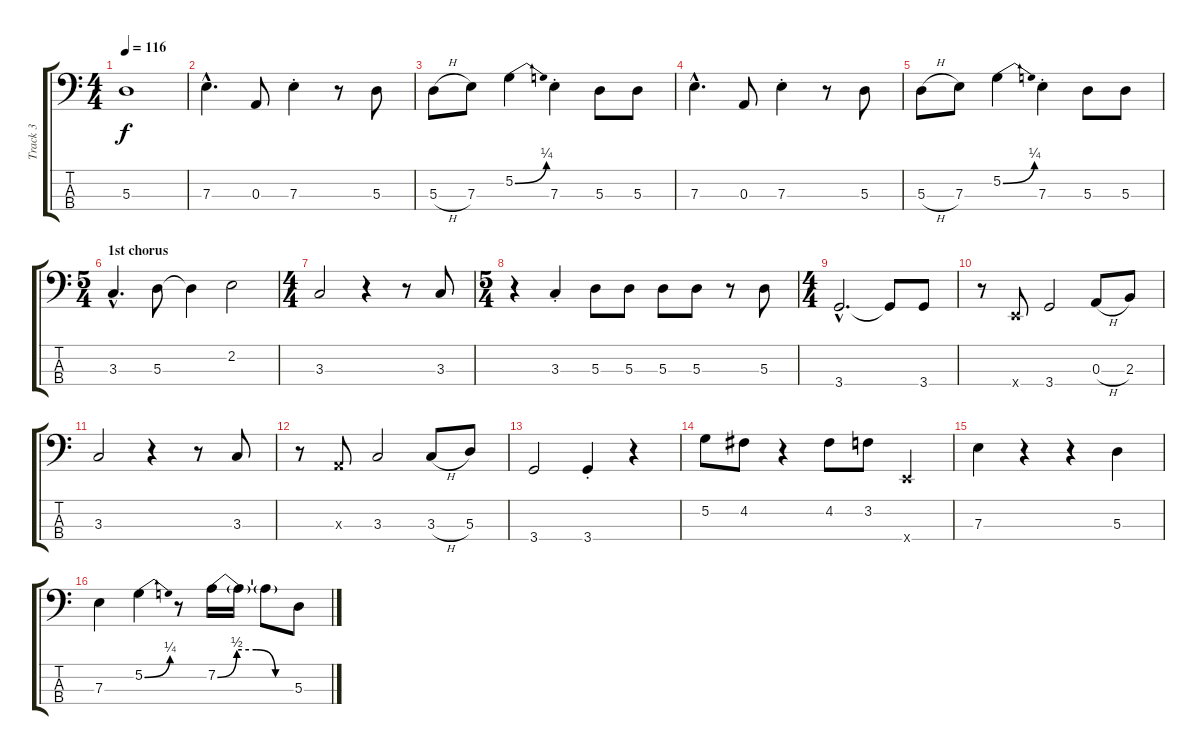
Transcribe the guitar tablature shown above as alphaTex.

\track ("Track 3" "Track 3") {instrument electricbasspick}
\staff {score tabs}
\tuning (G2 D2 A1 E1) {hide}
\ts (4 4)
\tempo 116
\clef f4
\ks c
5.3.1{dy f} |
7.3{hac}.4{d} 0.3.8 7.3{st}.4 r.8 5.3.8 |
5.3{h}.8 7.3.8 5.2{be (bend 0 0 60 1)}.4 7.3{st}.4 5.3.8 5.3.8 |
7.3{hac}.4{d} 0.3.8 7.3{st}.4 r.8 5.3.8 |
5.3{h}.8 7.3.8 5.2{be (bend 0 0 60 1)}.4 7.3{st}.4 5.3.8 5.3.8 |
\ts (5 4)
\section ("" "1st chorus")
3.3{hac}.4{d} 5.3.8 5.3{t}.4 2.2.2 |
\ts (4 4)
3.3.2 r.4 r.8 3.3.8 |
\ts (5 4)
r.4 3.3{st}.4 5.3.8 5.3.8 5.3.8 5.3.8 r.8 5.3.8 |
\ts (4 4)
3.4{hac}.2{d} 3.4{t}.8 3.4.8 |
r.8 0.4{x}.8 3.4.2 0.3{h}.8 2.3.8 |
3.3.2 r.4 r.8 3.3.8 |
r.8 0.3{x}.8 3.3.2 3.3{h}.8 5.3.8 |
3.4.2 3.4{st}.4 r.4 |
5.2.8 4.2.8 r.4 4.2.8 3.2.8 0.4{x}.4 |
7.3.4 r.4 r.4 5.3.4 |
7.3.4 5.2{be (bend 0 0 60 1)}.4 r.8 7.2{be (custom 0 0 15 2 30 2 45 0 60 0)}.16 7.2{t}.16 7.2{t}.8 5.3.8
